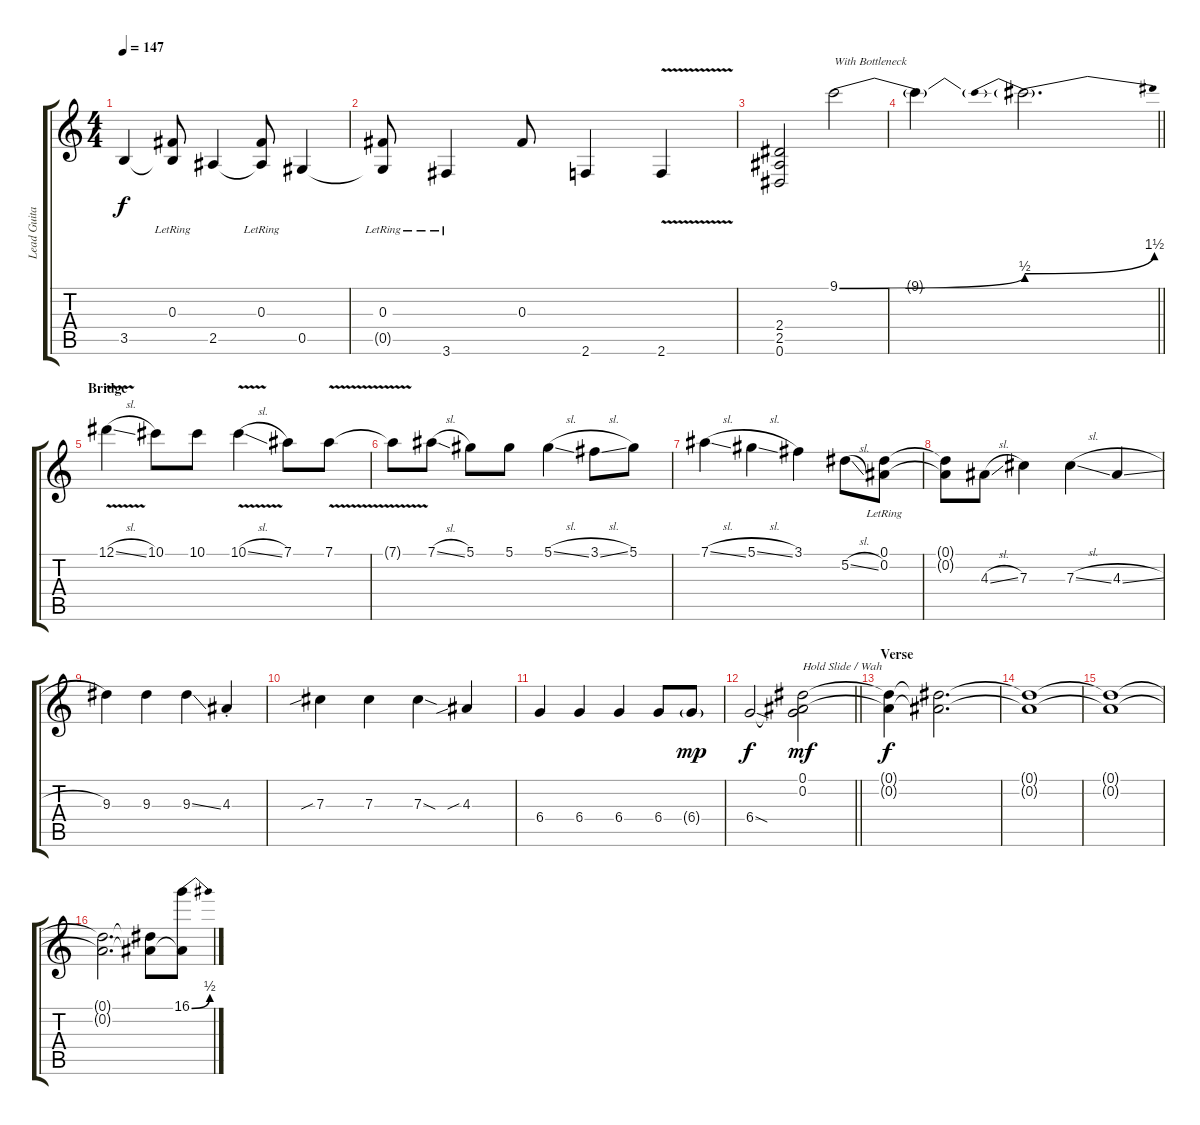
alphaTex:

\track ("Lead Guitar (Slash)" "Lead Guita") {instrument overdrivenguitar}
\staff {score tabs}
\tuning (Eb4 Bb3 Gb3 Db3 Ab2 Eb2) {hide}
\ts (4 4)
\tempo 147
\clef g2
\ks c
3.5.4{dy f} (0.3{lr} 3.5{t}).8 2.5.4 (0.3{lr} 2.5{t}).8 0.5.4 |
(0.3{lr} 0.5{t}).8 3.6{lr}.4 0.3.8 2.6.4 2.6{v}.4 |
(2.4 2.5 0.6).2 9.1{be (bend 0 0 60 2)}.2{txt "With Bottleneck"} |
\barLineRight lightlight
9.1{t}.4 9.1{be (prebendbend 0 2 60 6) t}.2{d} |
\section ("" "Bridge")
12.1{v sl}.4 10.1.8 10.1.8 10.1{v sl}.4 7.1.8 7.1{v}.8 |
7.1{t}.8 7.1{sl}.8 5.1.8 5.1.8 5.1{sl}.4 3.1{sl}.8 5.1.8 |
7.1{sl}.4 5.1{sl}.4 3.1.4 5.2{sl}.8 (0.1{lr} 0.2).8 |
(0.1{t} 0.2{t}).8 4.3{sl}.8 7.3.4 7.3{sl}.4 4.3{sl}.4 |
9.3.4 9.3.4 9.3{ss}.4 4.3{st}.4 |
7.3{sib}.4 7.3.4 7.3{sod}.4 4.3{sib}.4 |
6.4.4 6.4.4 6.4.4 6.4.8 6.4{g}.8{dy mp} |
\barLineRight lightlight
6.4{sod}.2{dy f} (0.1 0.2 6.4{t}).2{txt "Hold Slide / Wah" dy mf} |
\section ("" "Verse")
(0.1{t} 0.2{t}).4{dy f} (0.1{t} 0.2{t}).2{d} |
(0.1{t} 0.2{t}).1 |
(0.1{t} 0.2{t}).1 |
(0.1{t} 0.2{t}).2{d} (0.1{t} 0.2{t}).8 (16.1{be (bend 0 0 60 2)} 0.2{t}).8
